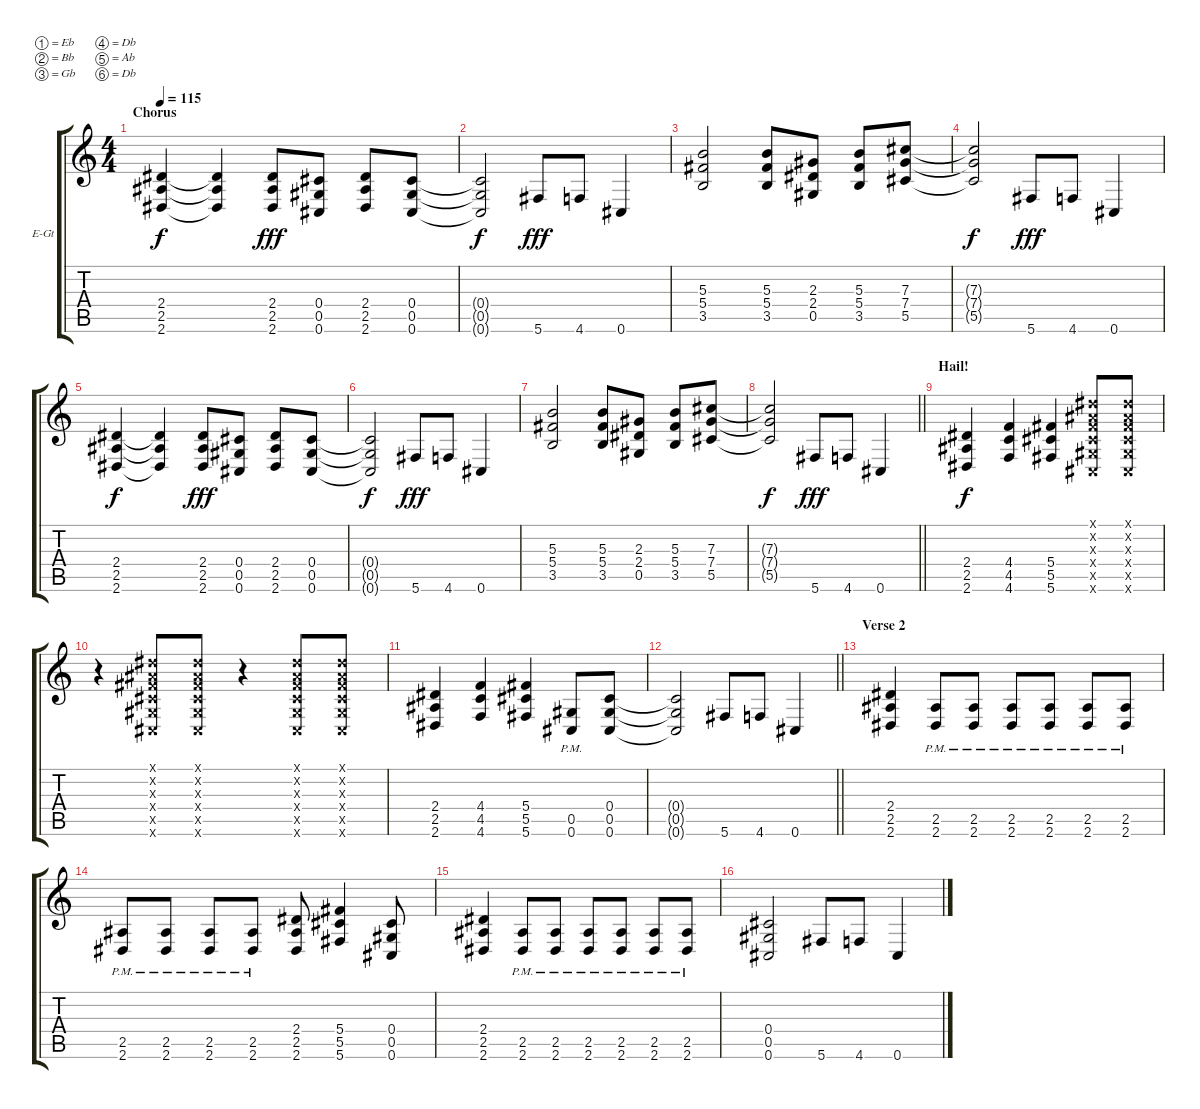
\bracketExtendMode groupsimilarinstruments
\firstSystemTrackNameOrientation horizontal
\otherSystemsTrackNameOrientation horizontal
\track ("Rhythm" "E-Gt") {instrument distortionguitar}
\staff {score tabs}
\tuning (Eb4 Bb3 Gb3 Db3 Ab2 Db2)
\ts (4 4)
\section ("" "Chorus")
\tempo 115
\clef g2
\ks c
(2.4 2.5 2.6).4{dy f} (2.4{t} 2.5{t} 2.6{t}).4 (2.4 2.5 2.6).8{dy fff} (0.4 0.5 0.6).8 (2.4 2.5 2.6).8 (0.4 0.5 0.6).8 |
(0.4{t} 0.5{t} 0.6{t}).2{dy f} 5.6.8{dy fff} 4.6.8 0.6.4 |
(5.3 5.4 3.5).2 (5.3 5.4 3.5).8 (2.3 2.4 0.5).8 (5.3 5.4 3.5).8 (7.3 7.4 5.5).8 |
(7.3{t} 7.4{t} 5.5{t}).2{dy f} 5.6.8{dy fff} 4.6.8 0.6.4 |
(2.4 2.5 2.6).4{dy f} (2.4{t} 2.5{t} 2.6{t}).4 (2.4 2.5 2.6).8{dy fff} (0.4 0.5 0.6).8 (2.4 2.5 2.6).8 (0.4 0.5 0.6).8 |
(0.4{t} 0.5{t} 0.6{t}).2{dy f} 5.6.8{dy fff} 4.6.8 0.6.4 |
(5.3 5.4 3.5).2 (5.3 5.4 3.5).8 (2.3 2.4 0.5).8 (5.3 5.4 3.5).8 (7.3 7.4 5.5).8 |
\barLineRight lightlight
(7.3{t} 7.4{t} 5.5{t}).2{dy f} 5.6.8{dy fff} 4.6.8 0.6.4 |
\section ("" "Hail!")
(2.4 2.5 2.6).4{dy f} (4.4 4.5 4.6).4 (5.4 5.5 5.6).4 (0.1{x} 0.2{x} 0.3{x} 0.4{x} 0.5{x} 0.6{x}).8 (0.1{x} 0.2{x} 0.3{x} 0.4{x} 0.5{x} 0.6{x}).8 |
r.4 (0.1{x} 0.2{x} 0.3{x} 0.4{x} 0.5{x} 0.6{x}).8 (0.1{x} 0.2{x} 0.3{x} 0.4{x} 0.5{x} 0.6{x}).8 r.4 (0.1{x} 0.2{x} 0.3{x} 0.4{x} 0.5{x} 0.6{x}).8 (0.1{x} 0.2{x} 0.3{x} 0.4{x} 0.5{x} 0.6{x}).8 |
(2.4 2.5 2.6).4 (4.4 4.5 4.6).4 (5.4 5.5 5.6).4 (0.5{pm} 0.6{pm}).8 (0.4 0.5 0.6).8 |
\barLineRight lightlight
(0.4{t} 0.5{t} 0.6{t}).2 5.6.8 4.6.8 0.6.4 |
\section ("" "Verse 2")
(2.4 2.5 2.6).4 (2.5{pm} 2.6{pm}).8 (2.5{pm} 2.6{pm}).8 (2.5{pm} 2.6{pm}).8 (2.5{pm} 2.6{pm}).8 (2.5{pm} 2.6{pm}).8 (2.5{pm} 2.6{pm}).8 |
(2.5{pm} 2.6{pm}).8 (2.5{pm} 2.6{pm}).8 (2.5{pm} 2.6{pm}).8 (2.5{pm} 2.6{pm}).8 (2.4 2.5 2.6).8 (5.4 5.5 5.6).4 (0.4 0.5 0.6).8 |
(2.4 2.5 2.6).4 (2.5{pm} 2.6{pm}).8 (2.5{pm} 2.6{pm}).8 (2.5{pm} 2.6{pm}).8 (2.5{pm} 2.6{pm}).8 (2.5{pm} 2.6{pm}).8 (2.5{pm} 2.6{pm}).8 |
(0.4 0.5 0.6).2 5.6.8 4.6.8 0.6.4
